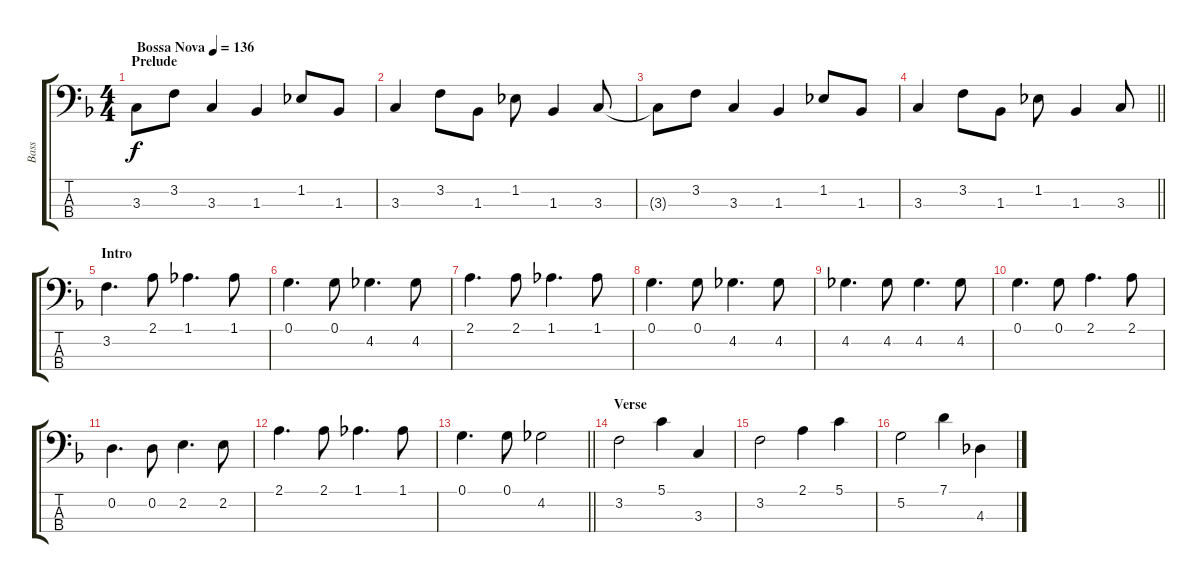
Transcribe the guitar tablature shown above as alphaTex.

\track ("Bass" "Bass") {instrument acousticbass}
\staff {score tabs}
\tuning (G2 D2 A1 E1) {hide}
\ts (4 4)
\section ("" "Prelude")
\tempo (136 "Bossa Nova")
\clef f4
\ks f
3.3.8{dy f instrument acousticbass} 3.2.8 3.3.4 1.3.4 1.2.8 1.3.8 |
3.3.4 3.2.8 1.3.8 1.2.8 1.3.4 3.3.8 |
3.3{t}.8 3.2.8 3.3.4 1.3.4 1.2.8 1.3.8 |
\barLineRight lightlight
3.3.4 3.2.8 1.3.8 1.2.8 1.3.4 3.3.8 |
\section ("" "Intro")
3.2.4{d} 2.1.8 1.1.4{d} 1.1.8 |
0.1.4{d} 0.1.8 4.2.4{d} 4.2.8 |
2.1.4{d} 2.1.8 1.1.4{d} 1.1.8 |
0.1.4{d} 0.1.8 4.2.4{d} 4.2.8 |
4.2.4{d} 4.2.8 4.2.4{d} 4.2.8 |
0.1.4{d} 0.1.8 2.1.4{d} 2.1.8 |
0.2.4{d} 0.2.8 2.2.4{d} 2.2.8 |
2.1.4{d} 2.1.8 1.1.4{d} 1.1.8 |
\barLineRight lightlight
0.1.4{d} 0.1.8 4.2.2 |
\section ("" "Verse")
3.2.2 5.1.4 3.3.4 |
3.2.2 2.1.4 5.1.4 |
5.2.2 7.1.4 4.3.4
